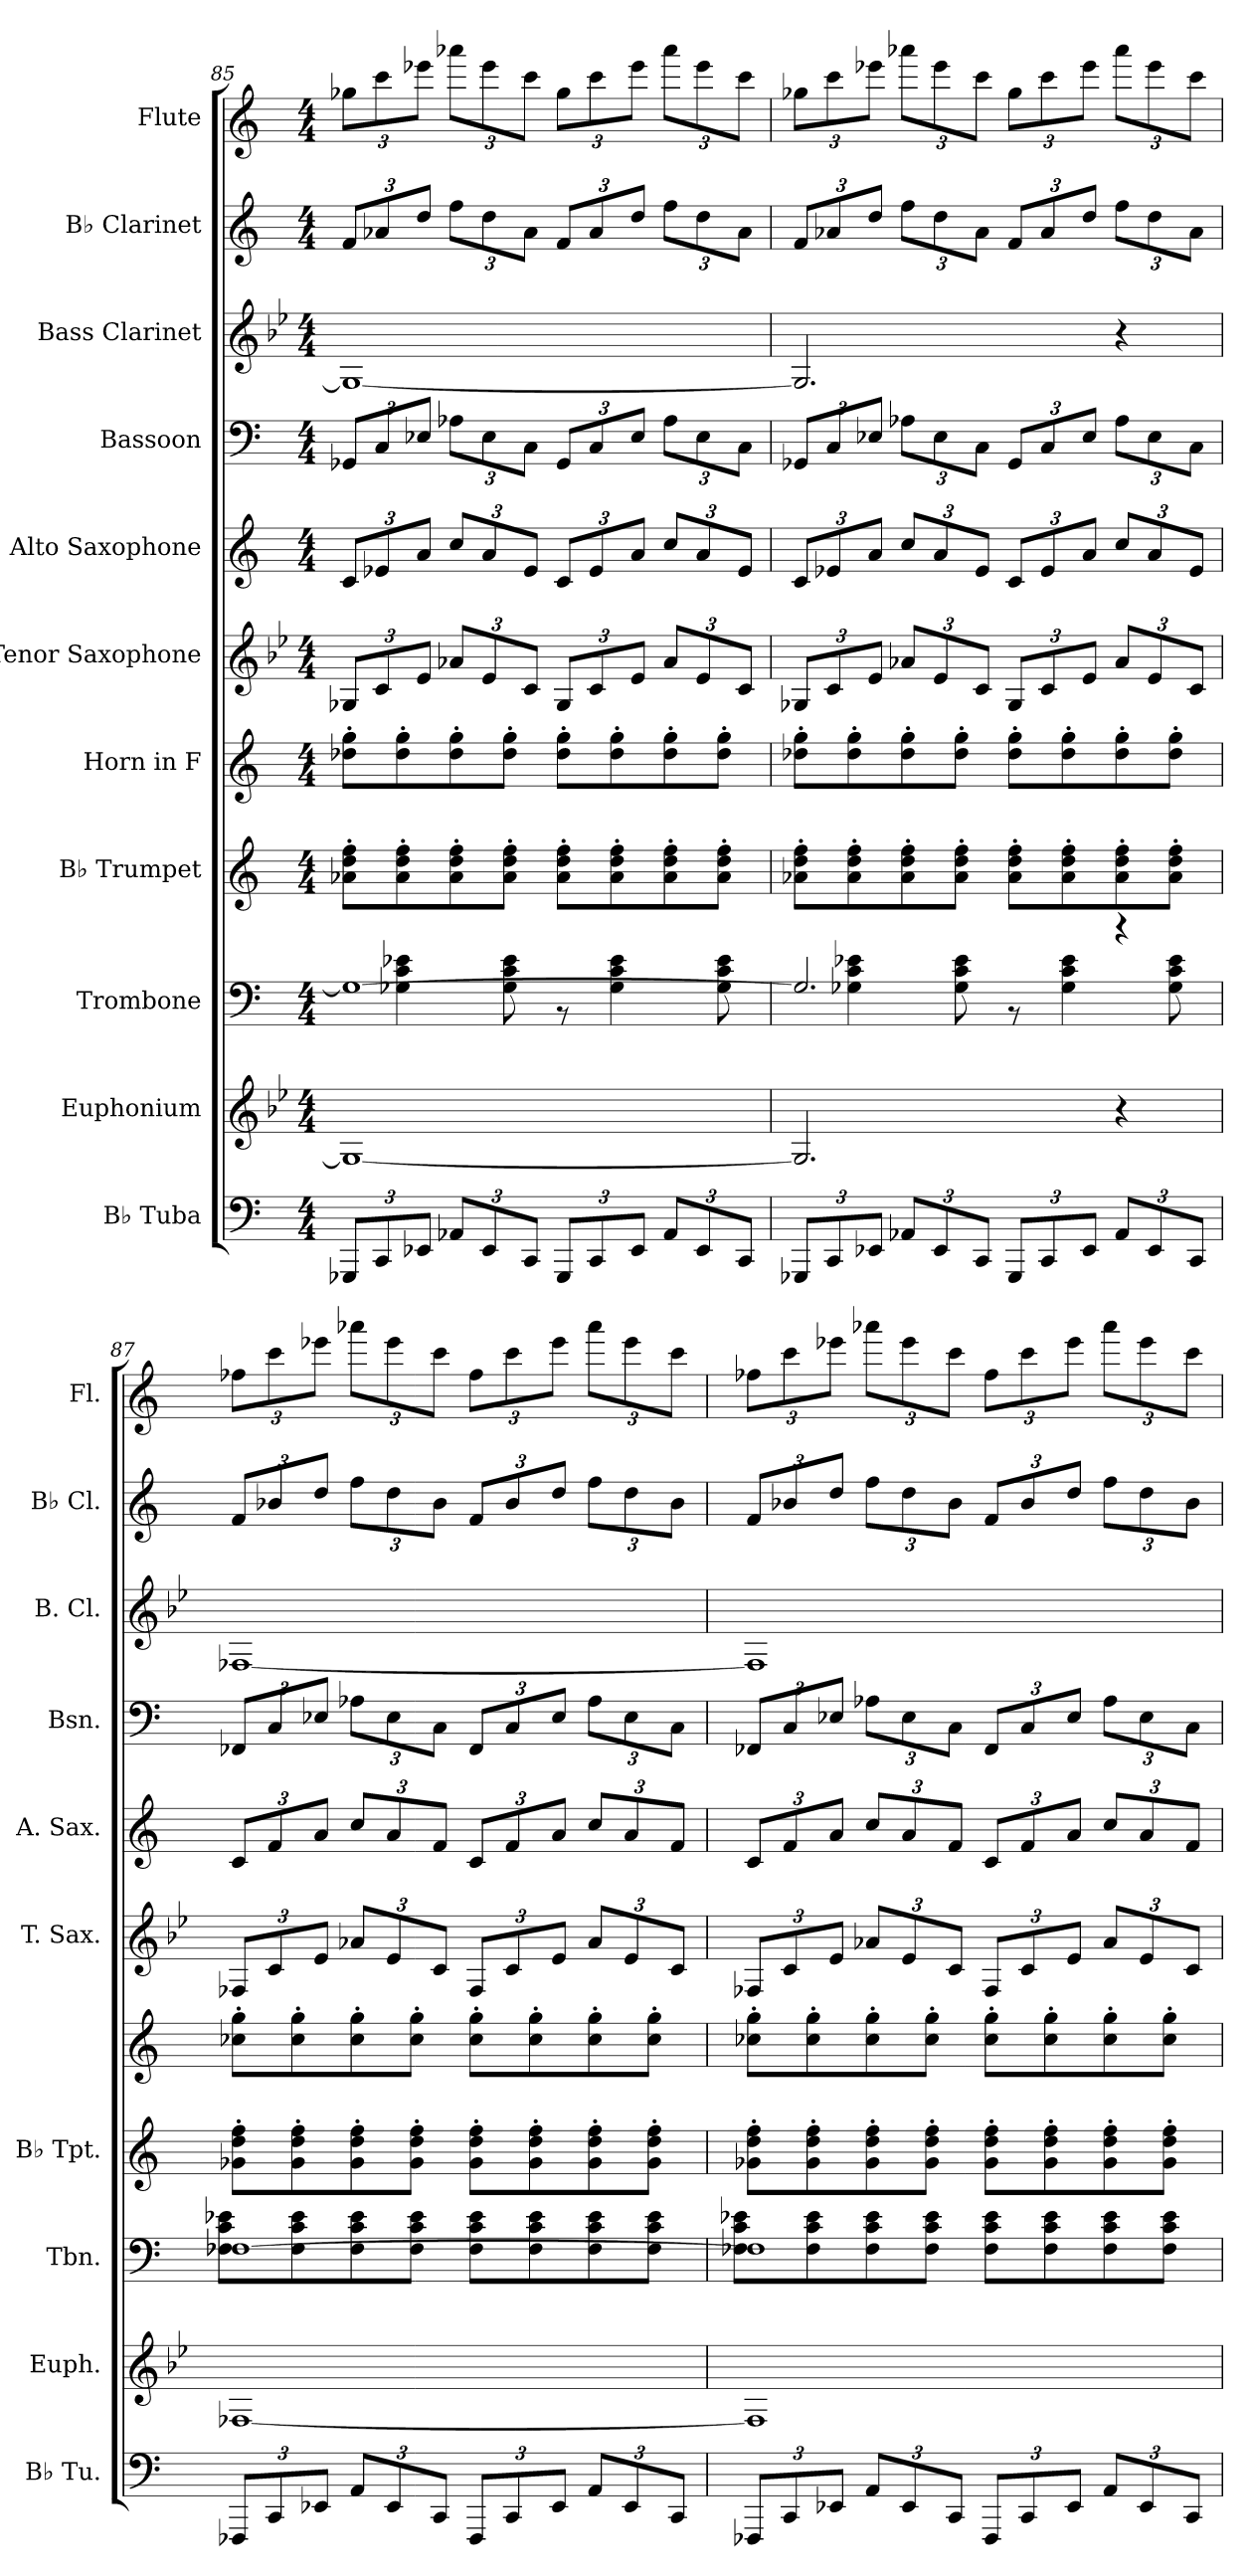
**kern	**kern	**kern	**kern	**kern	**kern	**kern	**kern	**kern	**kern	**kern
*part11	*part10	*part9	*part8	*part7	*part6	*part5	*part4	*part3	*part2	*part1
*staff11	*staff10	*staff9	*staff8	*staff7	*staff6	*staff5	*staff4	*staff3	*staff2	*staff1
*I"B♭ Tuba	*I"Euphonium	*I"Trombone	*I"B♭ Trumpet	*I"Horn in F	*I"Tenor Saxophone	*I"Alto Saxophone	*I"Bassoon	*I"Bass Clarinet	*I"B♭ Clarinet	*I"Flute
*I'B♭ Tu.	*I'Euph.	*I'Tbn.	*I'B♭ Tpt.	*	*I'T. Sax.	*I'A. Sax.	*I'Bsn.	*I'B. Cl.	*I'B♭ Cl.	*I'Fl.
!!LO:PB:g=z
*clefF4	*clefG2	*clefF4	*clefG2	*clefG2	*clefG2	*clefG2	*clefF4	*clefG2	*clefG2	*clefG2
*	*ITrd8c14	*	*ITrd1c2	*ITrd4c7	*ITrd8c14	*ITrd5c9	*	*ITrd8c14	*ITrd1c2	*
*k[]	*k[b-e-]	*k[]	*k[b-e-]	*k[b-]	*k[b-e-]	*k[b-e-a-]	*k[]	*k[b-e-]	*k[b-e-]	*k[]
*M4/4	*M4/4	*M4/4	*M4/4	*M4/4	*M4/4	*M4/4	*M4/4	*M4/4	*M4/4	*M4/4
*Xbrackettup	*	*	*	*	*Xbrackettup	*Xbrackettup	*Xbrackettup	*	*Xbrackettup	*Xbrackettup
=85	=85	=85	=85	=85	=85	=85	=85	=85	=85	=85
*	*	*^	*	*	*	*	*	*	*	*
12GGG-X/L	1GG-_	1G-_	8ryy	8g-X\' 8cc\' 8ee-\'L	8g-X\' 8cc\'L	12GG-X/L	12E-/L	12GG-X/L	1GG-_	12e-/L	12gg-X\L
12CC/	.	.	.	.	.	12C/	12G-X/	12C/	.	12g-X/	12ccc\
.	.	.	4G-X\ 4c\ 4e-X\	8g-\' 8cc\' 8ee-\'	8g-\' 8cc\'	.	.	.	.	.	.
12EE-X/J	.	.	.	.	.	12E-/J	12c/J	12E-X/J	.	12cc/J	12eee-X\J
12AA-X/L	.	.	.	8g-\' 8cc\' 8ee-\'	8g-\' 8cc\'	12A-X/L	12e-/L	12A-X\L	.	12ee-\L	12aaa-X\L
12EE-/	.	.	.	.	.	12E-/	12c/	12E-\	.	12cc\	12eee-\
.	.	.	8G-\ 8c\ 8e-\	8g-\' 8cc\' 8ee-\'J	8g-\' 8cc\'J	.	.	.	.	.	.
12CC/J	.	.	.	.	.	12C/J	12G-/J	12C\J	.	12g-\J	12ccc\J
12GGG-/L	.	.	8r	8g-\' 8cc\' 8ee-\'L	8g-\' 8cc\'L	12GG-/L	12E-/L	12GG-/L	.	12e-/L	12gg-\L
12CC/	.	.	.	.	.	12C/	12G-/	12C/	.	12g-/	12ccc\
.	.	.	4G-\ 4c\ 4e-\	8g-\' 8cc\' 8ee-\'	8g-\' 8cc\'	.	.	.	.	.	.
12EE-/J	.	.	.	.	.	12E-/J	12c/J	12E-/J	.	12cc/J	12eee-\J
12AA-/L	.	.	.	8g-\' 8cc\' 8ee-\'	8g-\' 8cc\'	12A-/L	12e-/L	12A-\L	.	12ee-\L	12aaa-\L
12EE-/	.	.	.	.	.	12E-/	12c/	12E-\	.	12cc\	12eee-\
.	.	.	8G-\ 8c\ 8e-\	8g-\' 8cc\' 8ee-\'J	8g-\' 8cc\'J	.	.	.	.	.	.
12CC/J	.	.	.	.	.	12C/J	12G-/J	12C\J	.	12g-\J	12ccc\J
=86	=86	=86	=86	=86	=86	=86	=86	=86	=86	=86	=86
12GGG-X/L	2.GG-/]	2.G-/]	8ryy	8g-X\' 8cc\' 8ee-\'L	8g-X\' 8cc\'L	12GG-X/L	12E-/L	12GG-X/L	2.GG-/]	12e-/L	12gg-X\L
12CC/	.	.	.	.	.	12C/	12G-X/	12C/	.	12g-X/	12ccc\
.	.	.	4G-X\ 4c\ 4e-X\	8g-\' 8cc\' 8ee-\'	8g-\' 8cc\'	.	.	.	.	.	.
12EE-X/J	.	.	.	.	.	12E-/J	12c/J	12E-X/J	.	12cc/J	12eee-X\J
12AA-X/L	.	.	.	8g-\' 8cc\' 8ee-\'	8g-\' 8cc\'	12A-X/L	12e-/L	12A-X\L	.	12ee-\L	12aaa-X\L
12EE-/	.	.	.	.	.	12E-/	12c/	12E-\	.	12cc\	12eee-\
.	.	.	8G-\ 8c\ 8e-\	8g-\' 8cc\' 8ee-\'J	8g-\' 8cc\'J	.	.	.	.	.	.
12CC/J	.	.	.	.	.	12C/J	12G-/J	12C\J	.	12g-\J	12ccc\J
12GGG-/L	.	.	8r	8g-\' 8cc\' 8ee-\'L	8g-\' 8cc\'L	12GG-/L	12E-/L	12GG-/L	.	12e-/L	12gg-\L
12CC/	.	.	.	.	.	12C/	12G-/	12C/	.	12g-/	12ccc\
.	.	.	4G-\ 4c\ 4e-\	8g-\' 8cc\' 8ee-\'	8g-\' 8cc\'	.	.	.	.	.	.
12EE-/J	.	.	.	.	.	12E-/J	12c/J	12E-/J	.	12cc/J	12eee-\J
12AA-/L	4r	4r	.	8g-\' 8cc\' 8ee-\'	8g-\' 8cc\'	12A-/L	12e-/L	12A-\L	4r	12ee-\L	12aaa-\L
12EE-/	.	.	.	.	.	12E-/	12c/	12E-\	.	12cc\	12eee-\
.	.	.	8G-\ 8c\ 8e-\	8g-\' 8cc\' 8ee-\'J	8g-\' 8cc\'J	.	.	.	.	.	.
12CC/J	.	.	.	.	.	12C/J	12G-/J	12C\J	.	12g-\J	12ccc\J
!!LO:PB:g=z
=87	=87	=87	=87	=87	=87	=87	=87	=87	=87	=87	=87
12FFF-X/L	[1FF-X	[1F-X	8F-\ 8c\ 8e-X\L	8f-X\' 8cc\' 8ee-\'L	8f-X\' 8cc\'L	12FF-X/L	12E-/L	12FF-X/L	[1FF-X	12e-/L	12ff-X\L
12CC/	.	.	.	.	.	12C/	12A-/	12C/	.	12a-X/	12ccc\
.	.	.	8F-\ 8c\ 8e-\	8f-\' 8cc\' 8ee-\'	8f-\' 8cc\'	.	.	.	.	.	.
12EE-X/J	.	.	.	.	.	12E-/J	12c/J	12E-X/J	.	12cc/J	12eee-X\J
12AA/L	.	.	8F-\ 8c\ 8e-\	8f-\' 8cc\' 8ee-\'	8f-\' 8cc\'	12A-X/L	12e-/L	12A-X\L	.	12ee-\L	12aaa-X\L
12EE-/	.	.	.	.	.	12E-/	12c/	12E-\	.	12cc\	12eee-\
.	.	.	8F-\ 8c\ 8e-\J	8f-\' 8cc\' 8ee-\'J	8f-\' 8cc\'J	.	.	.	.	.	.
12CC/J	.	.	.	.	.	12C/J	12A-/J	12C\J	.	12a-\J	12ccc\J
12FFF-/L	.	.	8F-\ 8c\ 8e-\L	8f-\' 8cc\' 8ee-\'L	8f-\' 8cc\'L	12FF-/L	12E-/L	12FF-/L	.	12e-/L	12ff-\L
12CC/	.	.	.	.	.	12C/	12A-/	12C/	.	12a-/	12ccc\
.	.	.	8F-\ 8c\ 8e-\	8f-\' 8cc\' 8ee-\'	8f-\' 8cc\'	.	.	.	.	.	.
12EE-/J	.	.	.	.	.	12E-/J	12c/J	12E-/J	.	12cc/J	12eee-\J
12AA/L	.	.	8F-\ 8c\ 8e-\	8f-\' 8cc\' 8ee-\'	8f-\' 8cc\'	12A-/L	12e-/L	12A-\L	.	12ee-\L	12aaa-\L
12EE-/	.	.	.	.	.	12E-/	12c/	12E-\	.	12cc\	12eee-\
.	.	.	8F-\ 8c\ 8e-\J	8f-\' 8cc\' 8ee-\'J	8f-\' 8cc\'J	.	.	.	.	.	.
12CC/J	.	.	.	.	.	12C/J	12A-/J	12C\J	.	12a-\J	12ccc\J
=88	=88	=88	=88	=88	=88	=88	=88	=88	=88	=88	=88
12FFF-X/L	1FF-]	1F-]	8F-X\ 8c\ 8e-X\L	8f-X\' 8cc\' 8ee-\'L	8f-X\' 8cc\'L	12FF-X/L	12E-/L	12FF-X/L	1FF-]	12e-/L	12ff-X\L
12CC/	.	.	.	.	.	12C/	12A-/	12C/	.	12a-X/	12ccc\
.	.	.	8F-\ 8c\ 8e-\	8f-\' 8cc\' 8ee-\'	8f-\' 8cc\'	.	.	.	.	.	.
12EE-X/J	.	.	.	.	.	12E-/J	12c/J	12E-X/J	.	12cc/J	12eee-X\J
12AA/L	.	.	8F-\ 8c\ 8e-\	8f-\' 8cc\' 8ee-\'	8f-\' 8cc\'	12A-X/L	12e-/L	12A-X\L	.	12ee-\L	12aaa-X\L
12EE-/	.	.	.	.	.	12E-/	12c/	12E-\	.	12cc\	12eee-\
.	.	.	8F-\ 8c\ 8e-\J	8f-\' 8cc\' 8ee-\'J	8f-\' 8cc\'J	.	.	.	.	.	.
12CC/J	.	.	.	.	.	12C/J	12A-/J	12C\J	.	12a-\J	12ccc\J
12FFF-/L	.	.	8F-\ 8c\ 8e-\L	8f-\' 8cc\' 8ee-\'L	8f-\' 8cc\'L	12FF-/L	12E-/L	12FF-/L	.	12e-/L	12ff-\L
12CC/	.	.	.	.	.	12C/	12A-/	12C/	.	12a-/	12ccc\
.	.	.	8F-\ 8c\ 8e-\	8f-\' 8cc\' 8ee-\'	8f-\' 8cc\'	.	.	.	.	.	.
12EE-/J	.	.	.	.	.	12E-/J	12c/J	12E-/J	.	12cc/J	12eee-\J
12AA/L	.	.	8F-\ 8c\ 8e-\	8f-\' 8cc\' 8ee-\'	8f-\' 8cc\'	12A-/L	12e-/L	12A-\L	.	12ee-\L	12aaa-\L
12EE-/	.	.	.	.	.	12E-/	12c/	12E-\	.	12cc\	12eee-\
.	.	.	8F-\ 8c\ 8e-\J	8f-\' 8cc\' 8ee-\'J	8f-\' 8cc\'J	.	.	.	.	.	.
12CC/J	.	.	.	.	.	12C/J	12A-/J	12C\J	.	12a-\J	12ccc\J
*	*	*v	*v	*	*	*	*	*	*	*	*
=	=	=	=	=	=	=	=	=	=	=
*-	*-	*-	*-	*-	*-	*-	*-	*-	*-	*-
